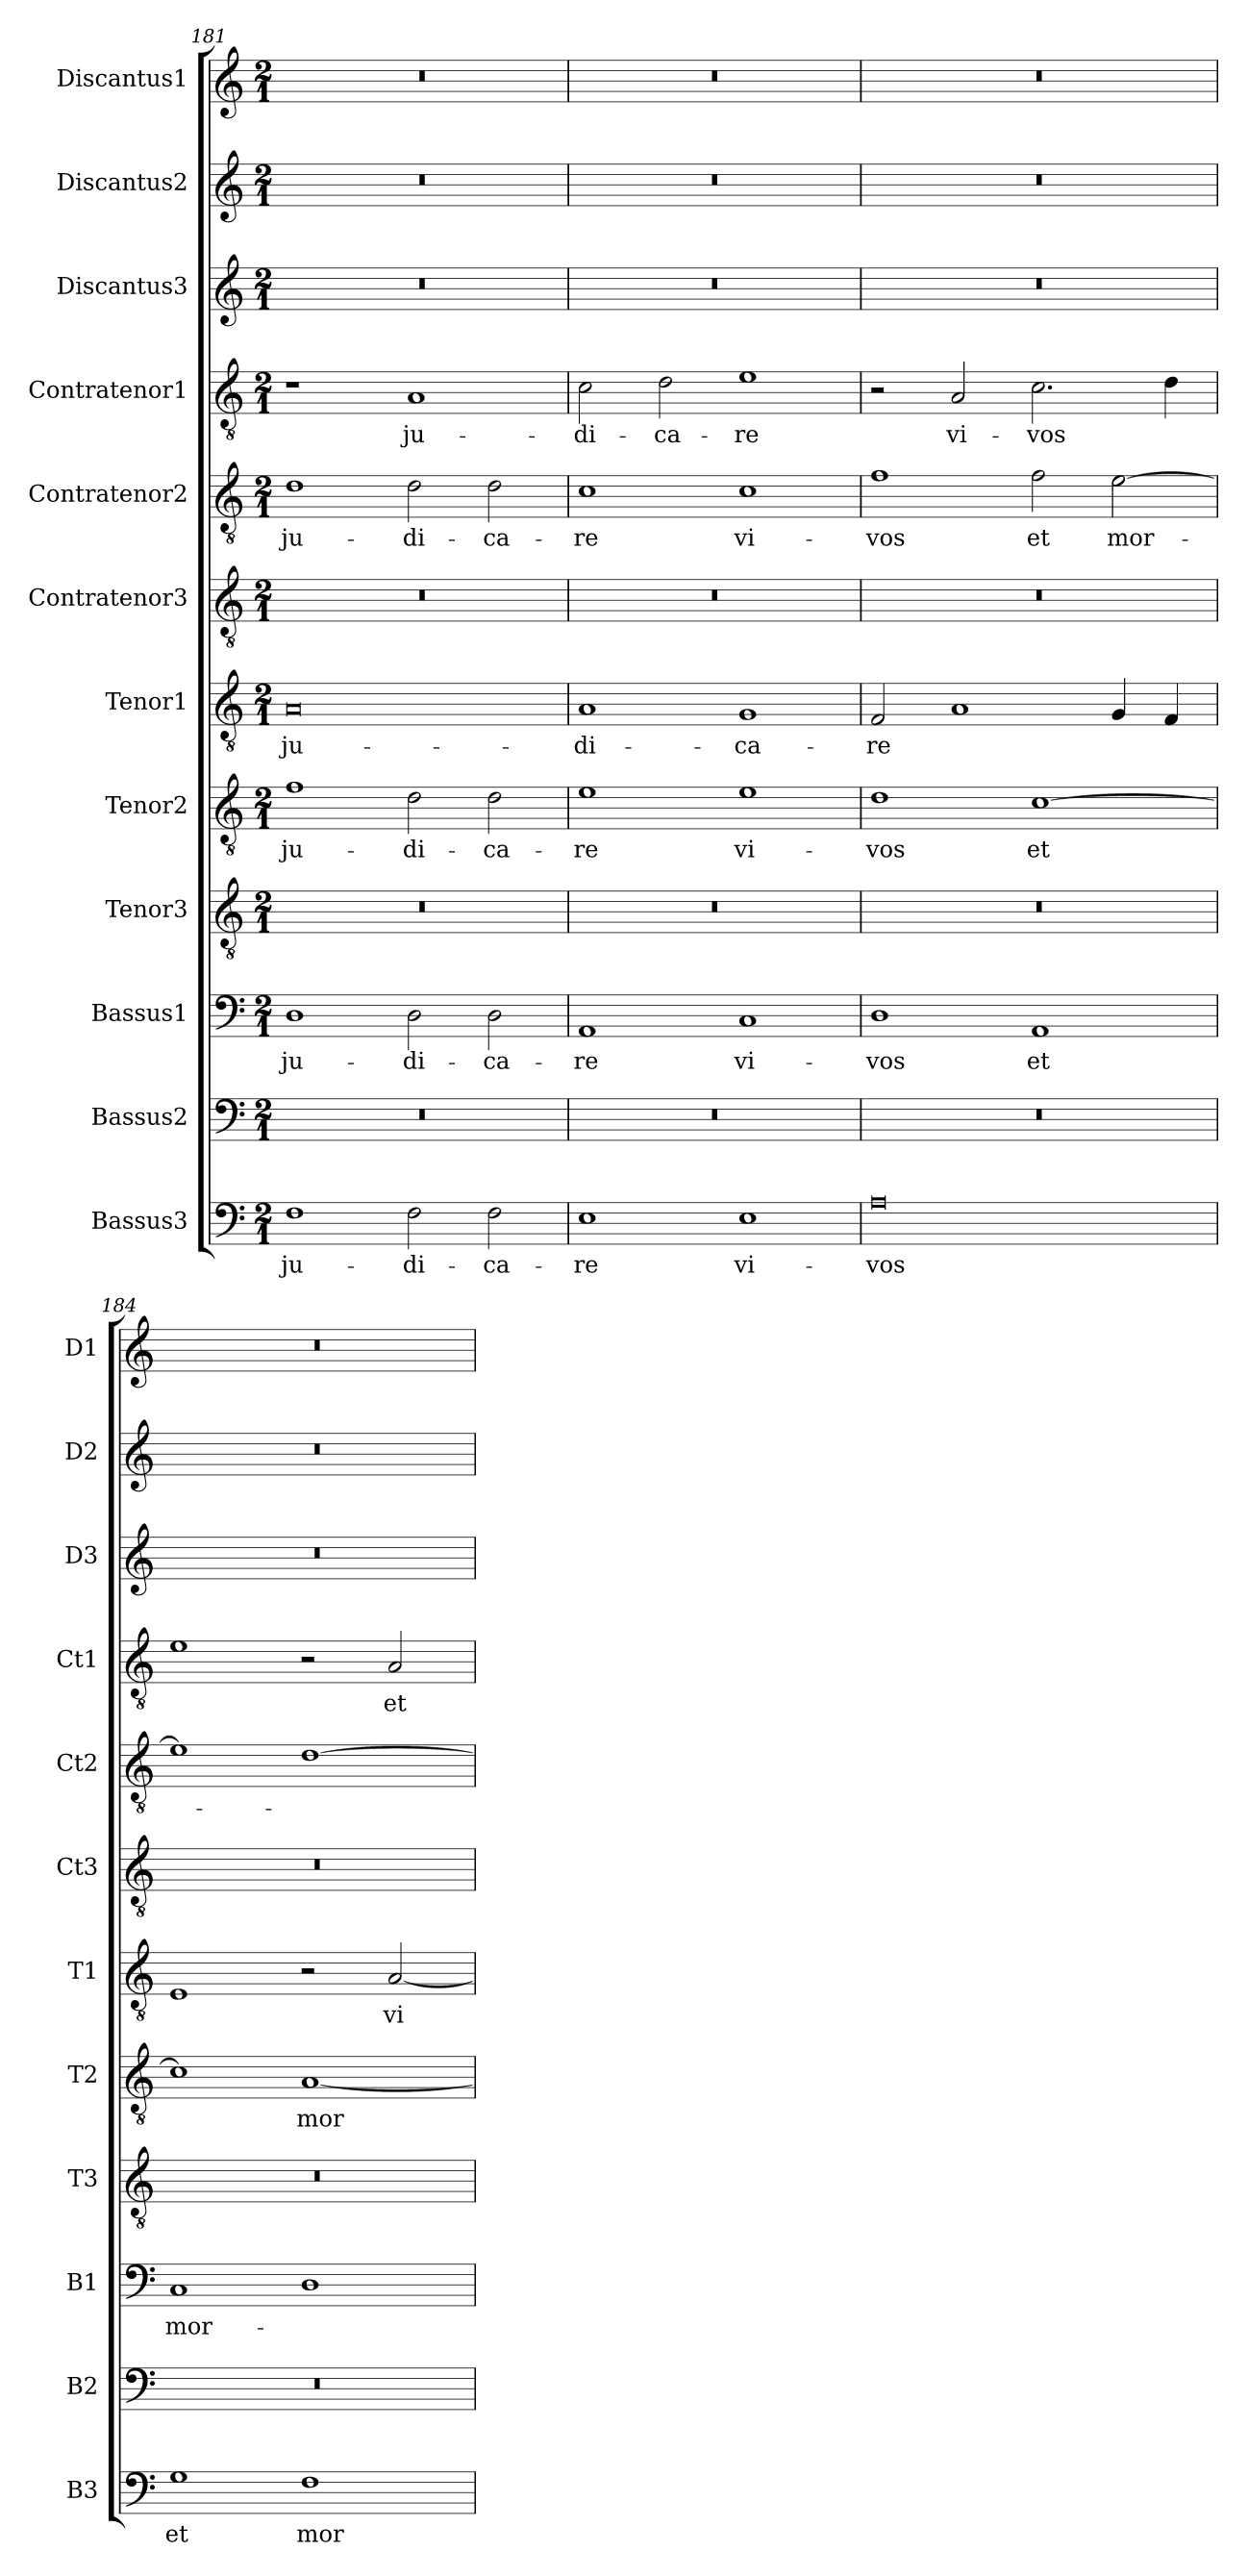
**kern	**text	**kern	**kern	**text	**kern	**kern	**text	**kern	**text	**kern	**kern	**text	**kern	**text	**kern	**kern	**kern
*part12	*part12	*part11	*part10	*part10	*part9	*part8	*part8	*part7	*part7	*part6	*part5	*part5	*part4	*part4	*part3	*part2	*part1
*staff12	*staff12	*staff11	*staff10	*staff10	*staff9	*staff8	*staff8	*staff7	*staff7	*staff6	*staff5	*staff5	*staff4	*staff4	*staff3	*staff2	*staff1
*I"Bassus3	*	*I"Bassus2	*I"Bassus1	*	*I"Tenor3	*I"Tenor2	*	*I"Tenor1	*	*I"Contratenor3	*I"Contratenor2	*	*I"Contratenor1	*	*I"Discantus3	*I"Discantus2	*I"Discantus1
*I'B3	*	*I'B2	*I'B1	*	*I'T3	*I'T2	*	*I'T1	*	*I'Ct3	*I'Ct2	*	*I'Ct1	*	*I'D3	*I'D2	*I'D1
*clefF4	*	*clefF4	*clefF4	*	*clefGv2	*clefGv2	*	*clefGv2	*	*clefGv2	*clefGv2	*	*clefGv2	*	*clefG2	*clefG2	*clefG2
*k[]	*	*k[]	*k[]	*	*k[]	*k[]	*	*k[]	*	*k[]	*k[]	*	*k[]	*	*k[]	*k[]	*k[]
*M2/1	*	*M2/1	*M2/1	*	*M2/1	*M2/1	*	*M2/1	*	*M2/1	*M2/1	*	*M2/1	*	*M2/1	*M2/1	*M2/1
=181	=181	=181	=181	=181	=181	=181	=181	=181	=181	=181	=181	=181	=181	=181	=181	=181	=181
1F	ju-	0r	1D	ju-	0r	1f	ju-	0A	ju-	0r	1d	ju-	1r	.	0r	0r	0r
2F	-di-	.	2D	-di-	.	2d	-di-	.	.	.	2d	-di-	1A	ju-	.	.	.
2F	-ca-	.	2D	-ca-	.	2d	-ca-	.	.	.	2d	-ca-	.	.	.	.	.
=182	=182	=182	=182	=182	=182	=182	=182	=182	=182	=182	=182	=182	=182	=182	=182	=182	=182
1E	-re	0r	1AA	-re	0r	1e	-re	1A	-di-	0r	1c	-re	2c	-di-	0r	0r	0r
.	.	.	.	.	.	.	.	.	.	.	.	.	2d	-ca-	.	.	.
1E	vi-	.	1C	vi-	.	1e	vi-	1G	-ca-	.	1c	vi-	1e	-re	.	.	.
=183	=183	=183	=183	=183	=183	=183	=183	=183	=183	=183	=183	=183	=183	=183	=183	=183	=183
0A	-vos	0r	1D	-vos	0r	1d	-vos	2F	-re	0r	1f	-vos	2r	.	0r	0r	0r
.	.	.	.	.	.	.	.	1A	.	.	.	.	2A	vi-	.	.	.
.	.	.	1AA	et	.	[1c	et	.	.	.	2f	et	2.c	-vos	.	.	.
.	.	.	.	.	.	.	.	4G	.	.	[2e	mor-	.	.	.	.	.
.	.	.	.	.	.	.	.	4F	.	.	.	.	4d	.	.	.	.
=184	=184	=184	=184	=184	=184	=184	=184	=184	=184	=184	=184	=184	=184	=184	=184	=184	=184
1G	et	0r	1C	mor-	0r	1c]	.	1E	.	0r	1e]	.	1e	.	0r	0r	0r
1F	mor-	.	1D	.	.	[1A	mor-	2r	.	.	[1d	.	2r	.	.	.	.
.	.	.	.	.	.	.	.	[2A	vi-	.	.	.	2A	et	.	.	.
=	=	=	=	=	=	=	=	=	=	=	=	=	=	=	=	=	=
*-	*-	*-	*-	*-	*-	*-	*-	*-	*-	*-	*-	*-	*-	*-	*-	*-	*-
